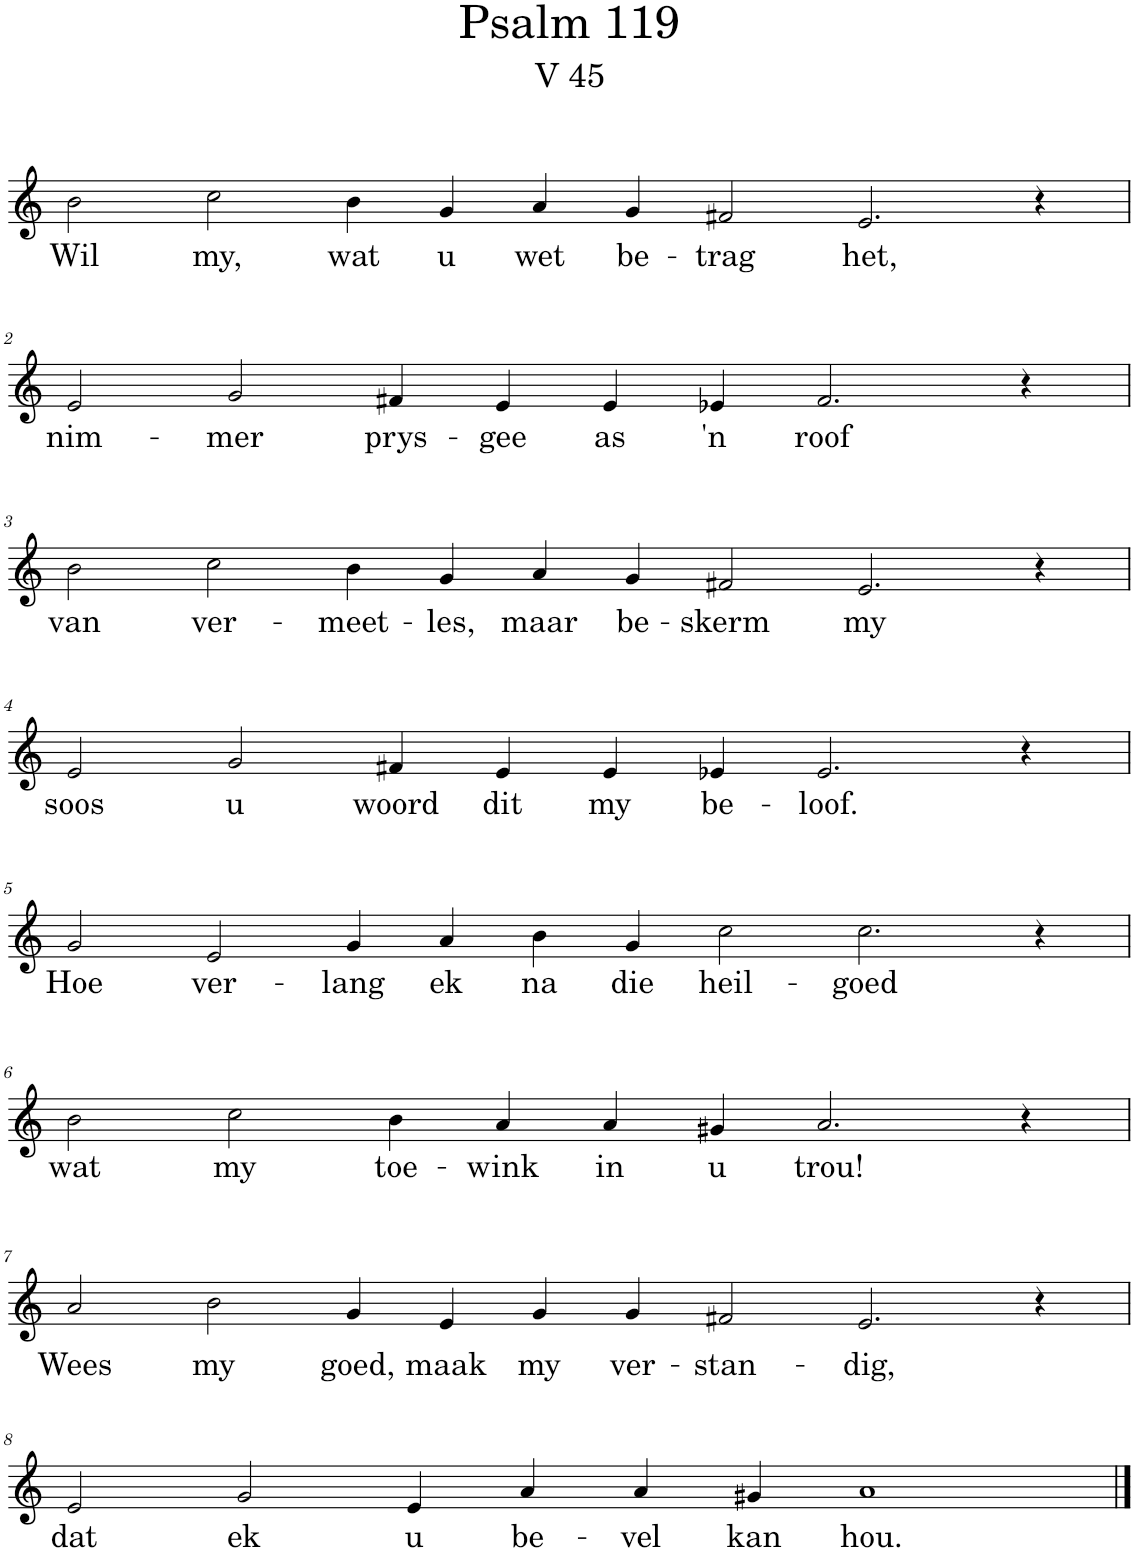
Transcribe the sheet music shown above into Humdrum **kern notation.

**kern	**text
*part1	*part1
*staff1	*staff1
*I"Pipe Organ	*
*I'Org.	*
*clefG2	*
*k[]	*
*M14/4	*
=1	=1
!	!LO:LY:b
2b\	Wil
!	!LO:LY:b
2cc\	my,
!	!LO:LY:b
4b\	wat
!	!LO:LY:b
4g/	u
!	!LO:LY:b
4a/	wet
!	!LO:LY:b
4g/	be-
!	!LO:LY:b
2f#X/	-trag
!	!LO:LY:b
2.e/	het,
4r	.
!!LO:LB:g=z
=2	=2
*M12/4	*
!	!LO:LY:b
2e/	nim-
!	!LO:LY:b
2g/	-mer
!	!LO:LY:b
4f#X/	prys-
!	!LO:LY:b
4e/	-gee
!	!LO:LY:b
4e/	as
!	!LO:LY:b
4e-X/	'n
!	!LO:LY:b
2.f#/	roof
4r	.
!!LO:LB:g=z
=3	=3
*M14/4	*
!	!LO:LY:b
2b\	van
!	!LO:LY:b
2cc\	ver-
!	!LO:LY:b
4b\	-meet-
!	!LO:LY:b
4g/	-les,
!	!LO:LY:b
4a/	maar
!	!LO:LY:b
4g/	be-
!	!LO:LY:b
2f#X/	-skerm
!	!LO:LY:b
2.e/	my
4r	.
!!LO:LB:g=z
=4	=4
*M12/4	*
!	!LO:LY:b
2e/	soos
!	!LO:LY:b
2g/	u
!	!LO:LY:b
4f#X/	woord
!	!LO:LY:b
4e/	dit
!	!LO:LY:b
4e/	my
!	!LO:LY:b
4e-X/	be-
!	!LO:LY:b
2.e-/	-loof.
4r	.
!!LO:LB:g=z
=5	=5
*M14/4	*
!	!LO:LY:b
2g/	Hoe
!	!LO:LY:b
2e/	ver-
!	!LO:LY:b
4g/	-lang
!	!LO:LY:b
4a/	ek
!	!LO:LY:b
4b\	na
!	!LO:LY:b
4g/	die
!	!LO:LY:b
2cc\	heil-
!	!LO:LY:b
2.cc\	-goed
4r	.
!!LO:LB:g=z
=6	=6
*M12/4	*
!	!LO:LY:b
2b\	wat
!	!LO:LY:b
2cc\	my
!	!LO:LY:b
4b\	toe-
!	!LO:LY:b
4a/	-wink
!	!LO:LY:b
4a/	in
!	!LO:LY:b
4g#X/	u
!	!LO:LY:b
2.a/	trou!
4r	.
!!LO:LB:g=z
=7	=7
*M14/4	*
!	!LO:LY:b
2a/	Wees
!	!LO:LY:b
2b\	my
!	!LO:LY:b
4g/	goed,
!	!LO:LY:b
4e/	maak
!	!LO:LY:b
4g/	my
!	!LO:LY:b
4g/	ver-
!	!LO:LY:b
2f#X/	-stan-
!	!LO:LY:b
2.e/	-dig,
4r	.
!!LO:LB:g=z
=8	=8
!	!LO:LY:b
2e/	dat
!	!LO:LY:b
2g/	ek
!	!LO:LY:b
4e/	u
!	!LO:LY:b
4a/	be-
!	!LO:LY:b
4a/	-vel
!	!LO:LY:b
4g#X/	kan
!	!LO:LY:b
1a	hou.
==	==
*-	*-
